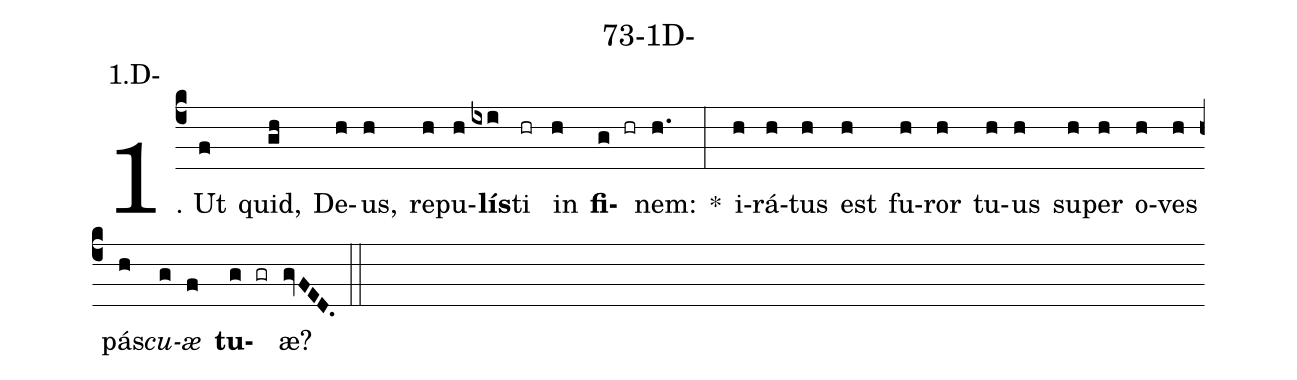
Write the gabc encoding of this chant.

name: 73-1D-;
annotation: 1.D-;
%%
(c4)1. Ut(f) quid,(gh) De(h)us,(h) re(h)pu(h)<b>lís</b>(ixi)ti(hr) in(h) <b>fi</b>(g hr)nem:(h.) *(:) i(h)rá(h)tus(h) est(h) fu(h)ror(h) tu(h)us(h) su(h)per(h) o(h)ves(h) pás(h)<i>cu</i>(g)<i>æ</i>(f) <b>tu</b>(g gr)æ?(gvFED.) (::)
